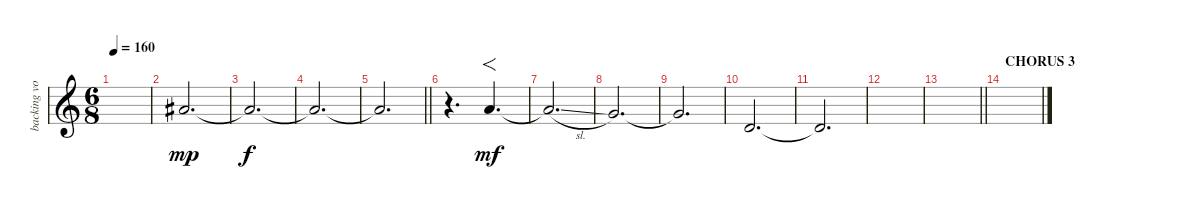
\track ("backing vocals" "backing vo") {instrument lead5charang}
\staff {score}
\tuning (E4 B3 G3 D3 A2 E2) {hide}
\ts (6 8)
\tempo 160
\clef g2
\ks c
|
6.1.2{d dy mp} |
6.1{t}.2{d dy f} |
6.1{t}.2{d} |
\barLineRight lightlight
6.1{t}.2{d} |
r.4{d} 5.1.4{f d dy mf instrument lead3calliope} |
5.1{sl t}.2{d} |
3.1.2{d} |
3.1{t}.2{d} |
3.2.2{d} |
3.2{t}.2{d} |
|
\barLineRight lightlight
|
\section ("" "CHORUS 3")
